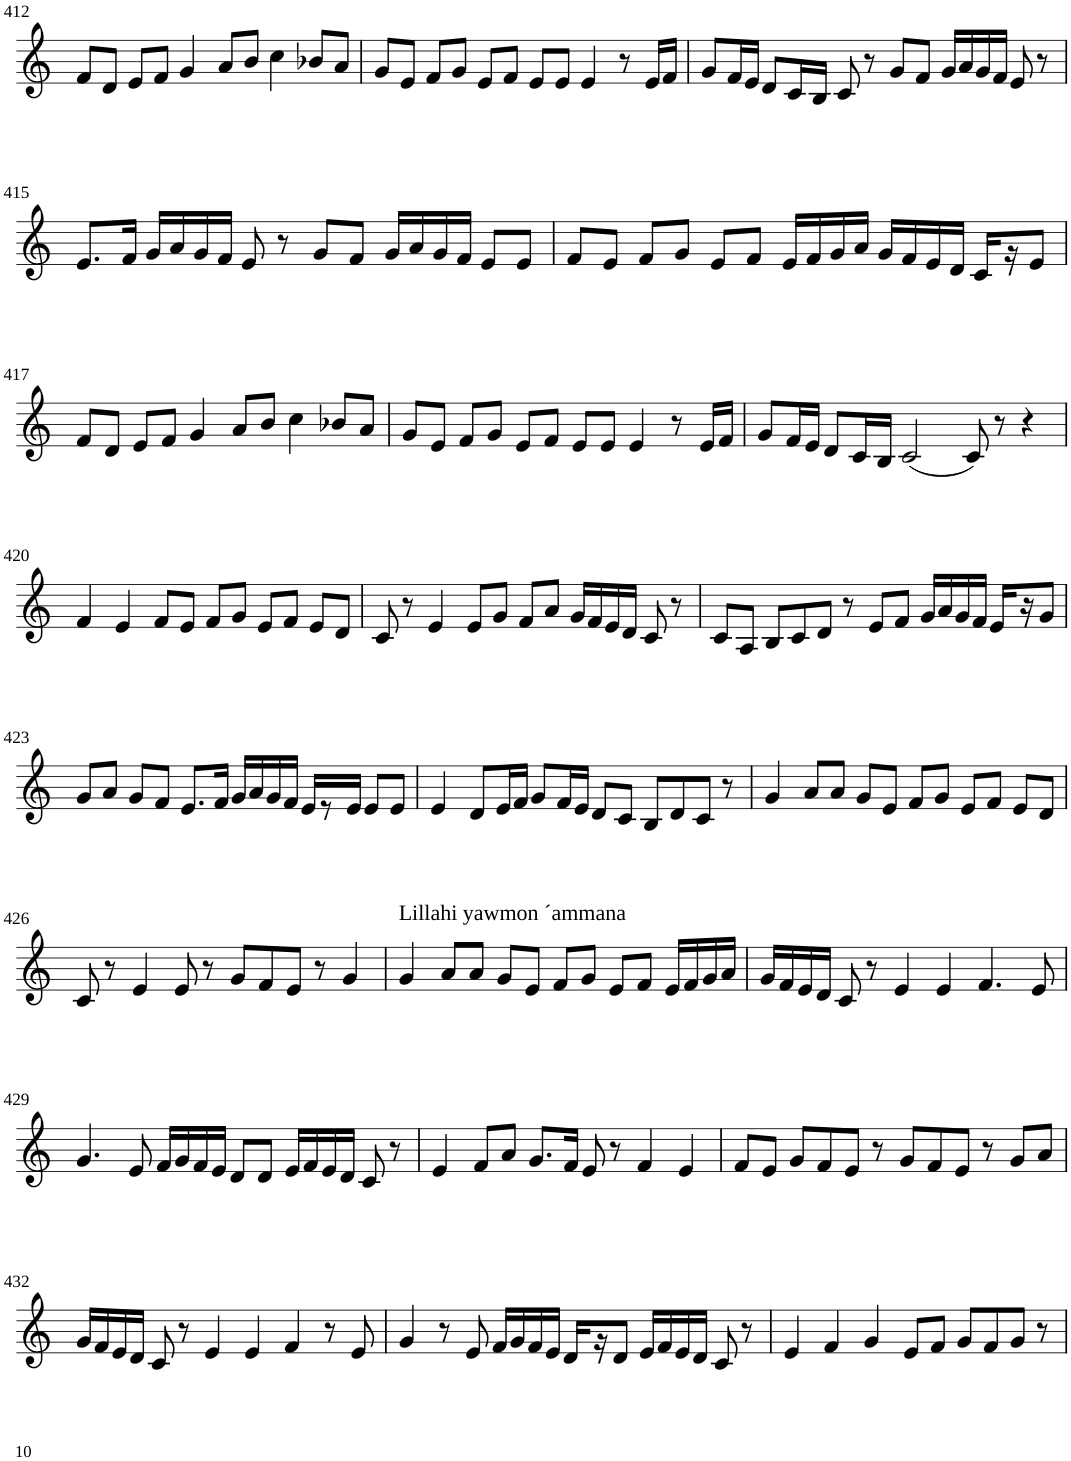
**kern
*part1
*staff1
*I"Violin
!!LO:PB:g=z
*clefG2
*k[]
*M6/4
=412
8f/L
8d/J
8e/L
8f/J
4g/
8a/L
8b/J
4cc\
8b-X/L
8a/J
=413
8g/L
8e/J
8f/L
8g/J
8e/L
8f/J
8e/L
8e/J
4e/
8r
16e/LL
16f/JJ
=414
8g/L
16f/L
16e/JJ
8d/L
16c/L
16B/JJ
8c/
8r
8g/L
8f/J
16g/LL
16a/
16g/
16f/JJ
8e/
8r
!!LO:LB:g=z
=415
8.e/L
16f/Jk
16g/LL
16a/
16g/
16f/JJ
8e/
8r
8g/L
8f/J
16g/LL
16a/
16g/
16f/JJ
8e/L
8e/J
=416
8f/L
8e/J
8f/L
8g/J
8e/L
8f/J
16e/LL
16f/
16g/
16a/JJ
16g/LL
16f/
16e/
16d/JJ
16c/LL
16r
8e/J
!!LO:LB:g=z
=417
8f/L
8d/J
8e/L
8f/J
4g/
8a/L
8b/J
4cc\
8b-X/L
8a/J
=418
8g/L
8e/J
8f/L
8g/J
8e/L
8f/J
8e/L
8e/J
4e/
8r
16e/LL
16f/JJ
=419
8g/L
16f/L
16e/JJ
8d/L
16c/L
16B/JJ
(2c/
8c/)
8r
4r
!!LO:LB:g=z
=420
4f/
4e/
8f/L
8e/J
8f/L
8g/J
8e/L
8f/J
8e/L
8d/J
=421
8c/
8r
4e/
8e/L
8g/J
8f/L
8a/J
16g/LL
16f/
16e/
16d/JJ
8c/
8r
=422
8c/L
8A/J
8B/L
8c/
8d/J
8r
8e/L
8f/J
16g/LL
16a/
16g/
16f/JJ
16e/LL
16r
8g/J
!!LO:LB:g=z
=423
8g/L
8a/J
8g/L
8f/J
8.e/L
16f/Jk
16g/LL
16a/
16g/
16f/JJ
16e/KL
8r
16e/Jk
8e/L
8e/J
=424
4e/
8d/L
16e/L
16f/JJ
8g/L
16f/L
16e/JJ
8d/L
8c/J
8B/L
8d/
8c/J
8r
=425
4g/
8a/L
8a/J
8g/L
8e/J
8f/L
8g/J
8e/L
8f/J
8e/L
8d/J
!!LO:LB:g=z
=426
8c/
8r
4e/
8e/
8r
8g/L
8f/
8e/J
8r
4g/
=427
!LO:TX:a:t=Lillahi yawmon ´ammana
4g/
8a/L
8a/J
8g/L
8e/J
8f/L
8g/J
8e/L
8f/J
16e/LL
16f/
16g/
16a/JJ
=428
16g/LL
16f/
16e/
16d/JJ
8c/
8r
4e/
4e/
4.f/
8e/
!!LO:LB:g=z
=429
4.g/
8e/
16f/LL
16g/
16f/
16e/JJ
8d/L
8d/J
16e/LL
16f/
16e/
16d/JJ
8c/
8r
=430
4e/
8f/L
8a/J
8.g/L
16f/Jk
8e/
8r
4f/
4e/
=431
8f/L
8e/J
8g/L
8f/
8e/J
8r
8g/L
8f/
8e/J
8r
8g/L
8a/J
!!LO:LB:g=z
=432
16g/LL
16f/
16e/
16d/JJ
8c/
8r
4e/
4e/
4f/
8r
8e/
=433
4g/
8r
8e/
16f/LL
16g/
16f/
16e/JJ
16d/LL
16r
8d/J
16e/LL
16f/
16e/
16d/JJ
8c/
8r
=434
4e/
4f/
4g/
8e/L
8f/J
8g/L
8f/
8g/J
8r
=
*-
